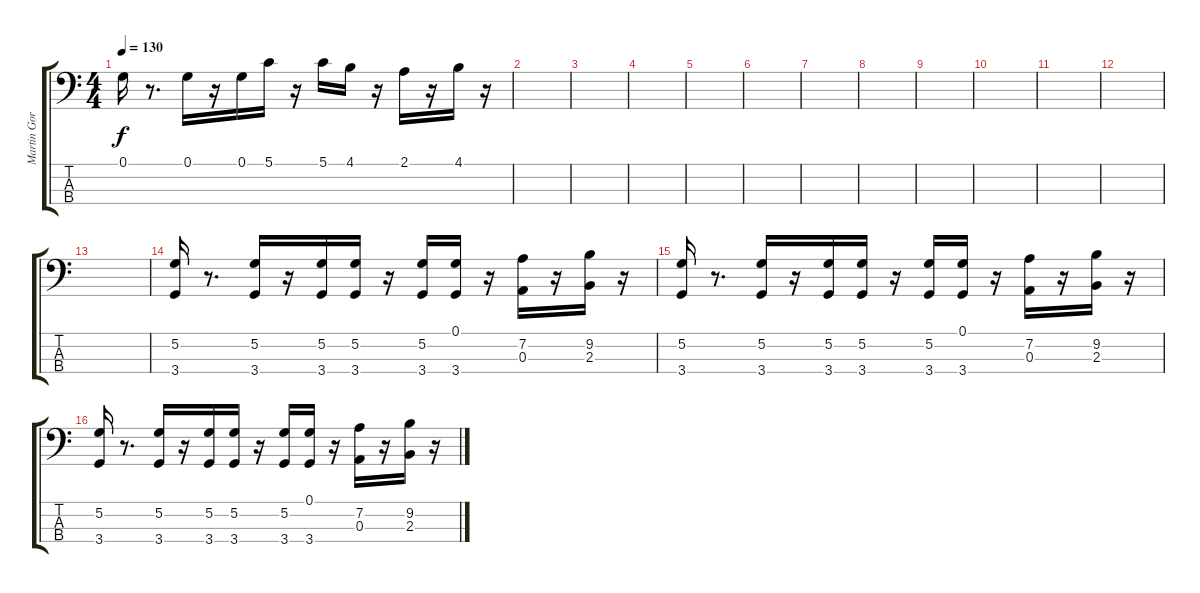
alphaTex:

\track ("Martin Gore" "Martin Gor") {instrument synthbass2}
\staff {score tabs}
\tuning (G2 D2 A1 E1) {hide}
\ts (4 4)
\tempo 130
\clef f4
\ks c
0.1.16{dy f} r.8{d} 0.1.16 r.16 0.1.16 5.1.16 r.16 5.1.16 4.1.16 r.16 2.1.16 r.16 4.1.16 r.16 |
|
|
|
|
|
|
|
|
|
|
|
|
(5.2 3.4).16 r.8{d} (5.2 3.4).16 r.16 (5.2 3.4).16 (5.2 3.4).16 r.16 (5.2 3.4).16 (0.1 3.4).16 r.16 (7.2 0.3).16 r.16 (9.2 2.3).16 r.16 |
(5.2 3.4).16 r.8{d} (5.2 3.4).16 r.16 (5.2 3.4).16 (5.2 3.4).16 r.16 (5.2 3.4).16 (0.1 3.4).16 r.16 (7.2 0.3).16 r.16 (9.2 2.3).16 r.16 |
(5.2 3.4).16 r.8{d} (5.2 3.4).16 r.16 (5.2 3.4).16 (5.2 3.4).16 r.16 (5.2 3.4).16 (0.1 3.4).16 r.16 (7.2 0.3).16 r.16 (9.2 2.3).16 r.16
